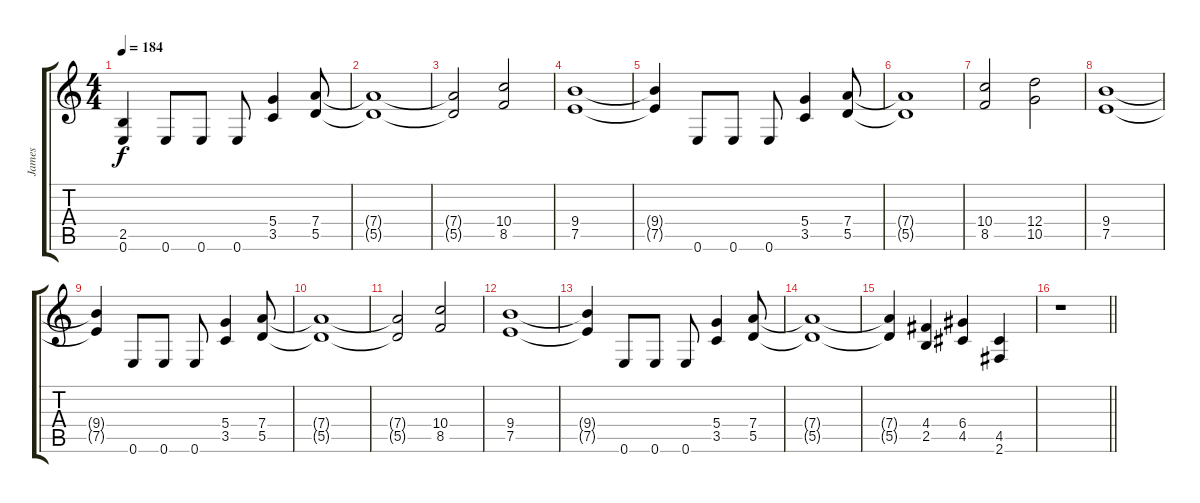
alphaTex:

\track ("James" "James") {instrument distortionguitar}
\staff {score tabs}
\tuning (E4 B3 G3 D3 A2 E2) {hide}
\ts (4 4)
\tempo 184
\clef g2
\ks c
(2.5{t} 0.6{t}).4{dy f} 0.6.8 0.6.8 0.6.8 (5.4 3.5).4 (7.4 5.5).8 |
(7.4{t} 5.5{t}).1 |
(7.4{t} 5.5{t}).2 (10.4 8.5).2 |
(9.4 7.5).1 |
(9.4{t} 7.5{t}).4 0.6.8 0.6.8 0.6.8 (5.4 3.5).4 (7.4 5.5).8 |
(7.4{t} 5.5{t}).1 |
(10.4 8.5).2 (12.4 10.5).2 |
(9.4 7.5).1 |
(9.4{t} 7.5{t}).4 0.6.8 0.6.8 0.6.8 (5.4 3.5).4 (7.4 5.5).8 |
(7.4{t} 5.5{t}).1 |
(7.4{t} 5.5{t}).2 (10.4 8.5).2 |
(9.4 7.5).1 |
(9.4{t} 7.5{t}).4 0.6.8 0.6.8 0.6.8 (5.4 3.5).4 (7.4 5.5).8 |
(7.4{t} 5.5{t}).1 |
(7.4{t} 5.5{t}).4 (4.4 2.5).4 (6.4 4.5).4 (4.5 2.6).4 |
\barLineRight lightlight
r.1
